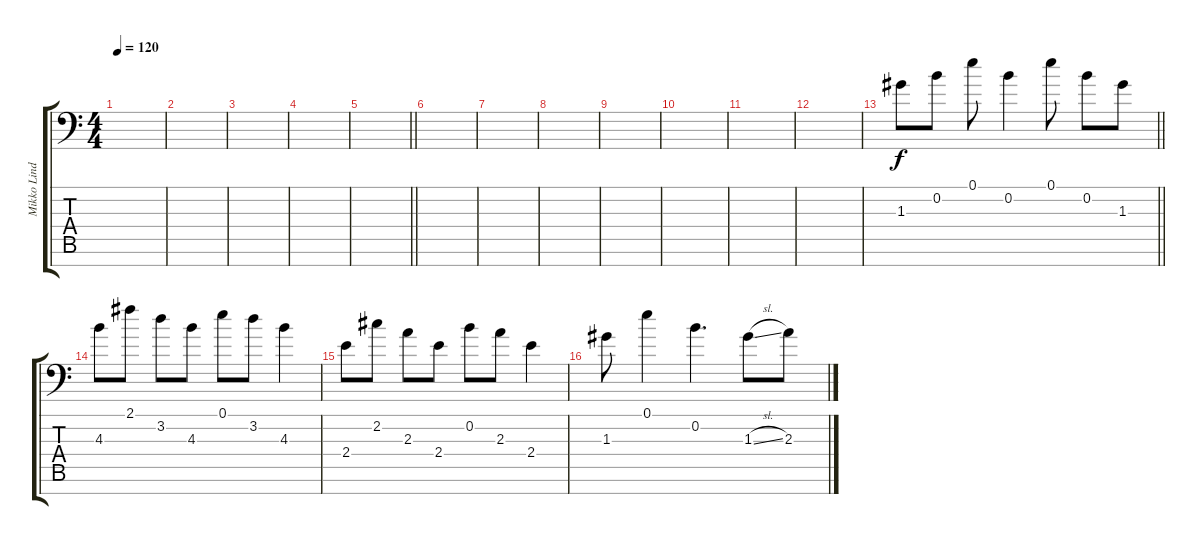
\track ("Mikko Lindström" "Mikko Lind") {instrument acousticguitarsteel}
\staff {score tabs}
\tuning (E4 B3 G3 D3 A2 E2 A1) {hide}
\ts (4 4)
\tempo 120
\clef f4
\ks c
|
|
|
|
\barLineRight lightlight
|
|
|
|
|
|
|
|
\barLineRight lightlight
1.3.8{instrument acousticguitarsteel} 0.2.8 0.1.8 0.2.4 0.1.8 0.2.8 1.3.8 |
4.3.8 2.1.8 3.2.8 4.3.8 0.1.8 3.2.8 4.3.4 |
2.4.8 2.2.8 2.3.8 2.4.8 0.2.8 2.3.8 2.4.4 |
1.3.8 0.1.4 0.2.4{d} 1.3{sl}.8 2.3.8
